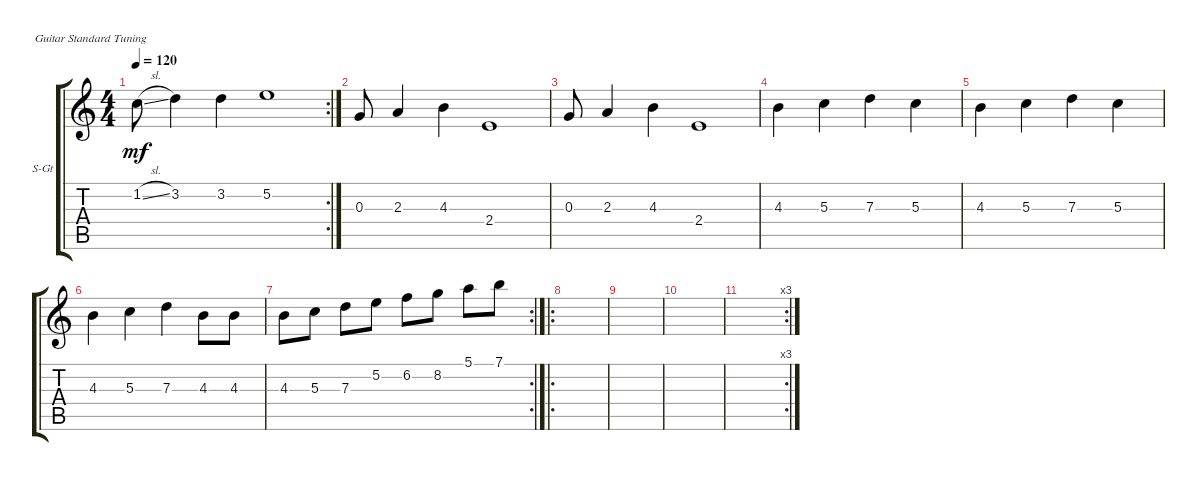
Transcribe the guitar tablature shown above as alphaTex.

\defaultSystemsLayout 4
\bracketExtendMode groupsimilarinstruments
\firstSystemTrackNameOrientation horizontal
\otherSystemsTrackNameOrientation horizontal
\track ("Steel Guitar" "S-Gt") {instrument acousticguitarsteel}
\staff {score tabs}
\tuning (E4 B3 G3 D3 A2 E2)
\rc 2
\ts (4 4)
\tempo 120
\clef g2
\ks c
1.2{sl}.8{dy mf instrument acousticguitarsteel} 3.2.4 3.2.4 5.2.1 |
0.3.8 2.3.4 4.3.4 2.4.1 |
0.3.8 2.3.4 4.3.4 2.4.1 |
4.3.4 5.3.4 7.3.4 5.3.4 |
4.3.4 5.3.4 7.3.4 5.3.4 |
4.3.4 5.3.4 7.3.4 4.3.8 4.3.8 |
\rc 2
4.3.8 5.3.8 7.3.8 5.2.8 6.2.8 8.2.8 5.1.8 7.1.8 |
\ro
|
|
|
\rc 3
